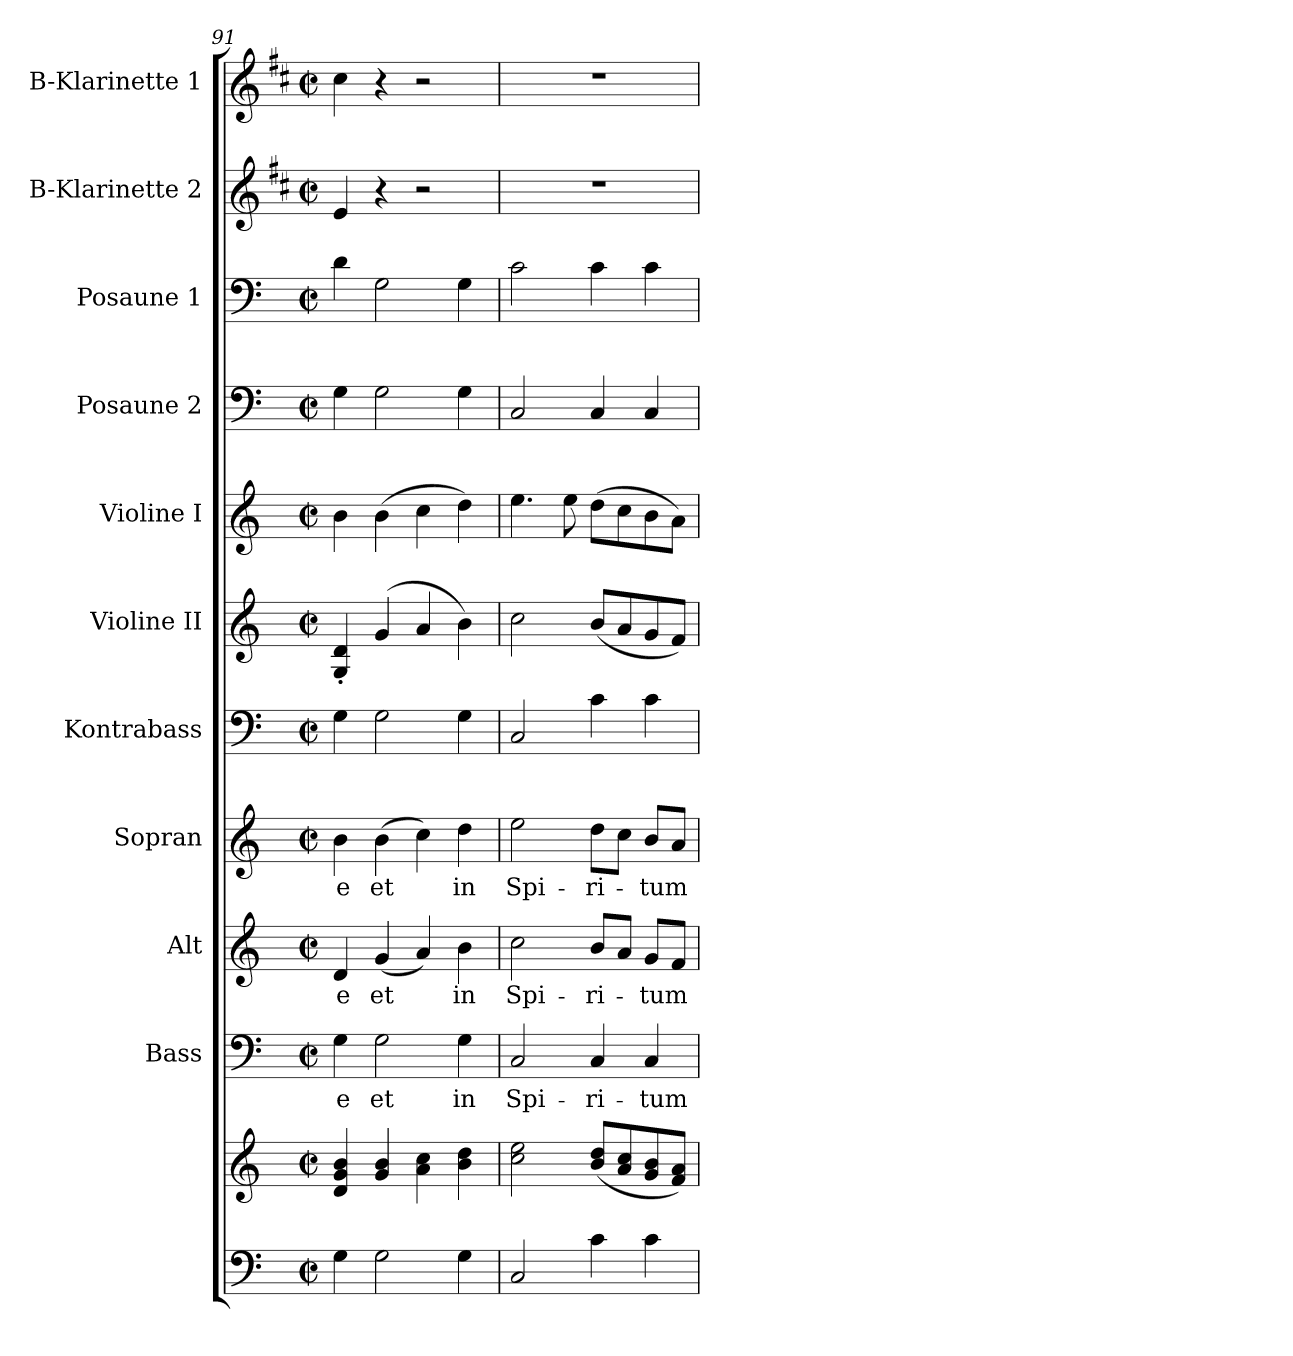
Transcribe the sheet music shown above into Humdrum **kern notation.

**kern	**kern	**kern	**text	**kern	**text	**kern	**text	**kern	**kern	**kern	**kern	**kern	**kern	**kern
*part11	*part11	*part10	*part10	*part9	*part9	*part8	*part8	*part7	*part6	*part5	*part4	*part3	*part2	*part1
*staff12	*staff11	*staff10	*staff10	*staff9	*staff9	*staff8	*staff8	*staff7	*staff6	*staff5	*staff4	*staff3	*staff2	*staff1
*	*	*I"Bass	*	*I"Alt	*	*I"Sopran	*	*I"Kontrabass	*I"Violine II	*I"Violine I	*I"Posaune 2	*I"Posaune 1	*I"B-Klarinette 2	*I"B-Klarinette 1
*	*	*I'B.	*	*I'A.	*	*I'S.	*	*I'Kb.	*I'Vl. II	*I'Vl. I	*I'Pos. 2	*I'Pos. 1	*I'B Kl. 2	*I'B Kl. 1
*clefF4	*clefG2	*clefF4	*	*clefG2	*	*clefG2	*	*clefF4	*clefG2	*clefG2	*clefF4	*clefF4	*clefG2	*clefG2
*	*	*	*	*	*	*	*	*ITrd7c12	*	*	*	*	*ITrd1c2	*ITrd1c2
*k[]	*k[]	*k[]	*	*k[]	*	*k[]	*	*k[]	*k[]	*k[]	*k[]	*k[]	*k[]	*k[]
*C:	*C:	*C:	*	*C:	*	*C:	*	*C:	*C:	*C:	*C:	*C:	*C:	*C:
*M2/2	*M2/2	*M2/2	*	*M2/2	*	*M2/2	*	*M2/2	*M2/2	*M2/2	*M2/2	*M2/2	*M2/2	*M2/2
*met(c|)	*met(c|)	*met(c|)	*	*met(c|)	*	*met(c|)	*	*met(c|)	*met(c|)	*met(c|)	*met(c|)	*met(c|)	*met(c|)	*met(c|)
=91	=91	=91	=91	=91	=91	=91	=91	=91	=91	=91	=91	=91	=91	=91
!	!	!	!LO:LY:b	!	!LO:LY:b	!	!LO:LY:b	!	!	!	!	!	!	!
4G\	4d/ 4g/ 4b/	4G\	-e	4d/	-e	4b\	-e	4GG\	4G/'< 4d/'<	4b\	4G\	4d\	4d/	4b\
!	!	!	!LO:LY:b	!	!LO:LY:b	!	!LO:LY:b	!	!	!	!	!	!	!
2G\	4g/ 4b/	2G\	et	(<4g/	et	(>4b\	et	2GG\	(4g/	(>4b\	2G\	2G\	4r	4r
.	4a\ 4cc\	.	.	4a/)	.	4cc\)	.	.	4a/	4cc\	.	.	2r	2r
!	!	!	!LO:LY:b	!	!LO:LY:b	!	!LO:LY:b	!	!	!	!	!	!	!
4G\	4b\ 4dd\	4G\	in	4b\	in	4dd\	in	4GG\	4b\)	4dd\)	4G\	4G\	.	.
=92	=92	=92	=92	=92	=92	=92	=92	=92	=92	=92	=92	=92	=92	=92
!	!	!	!LO:LY:b	!	!LO:LY:b	!	!LO:LY:b	!	!	!	!	!	!	!
2C/	2cc\ 2ee\	2C/	Spi-	2cc\	Spi-	2ee\	Spi-	2CC/	2cc\	4.ee\	2C/	2c\	1r	1r
.	.	.	.	.	.	.	.	.	.	8ee\	.	.	.	.
!	!	!	!LO:LY:b	!	!LO:LY:b	!	!LO:LY:b	!	!	!	!	!	!	!
4c\	(<8b/ 8dd/L	4C/	-ri-	8b/L	-ri-	8dd\L	-ri-	4C\	(<8b/L	(>8dd\L	4C/	4c\	.	.
.	8a/ 8cc/	.	.	8a/J	.	8cc\J	.	.	8a/	8cc\	.	.	.	.
!	!	!	!LO:LY:b	!	!LO:LY:b	!	!LO:LY:b	!	!	!	!	!	!	!
4c\	8g/ 8b/	4C/	-tum	8g/L	-tum	8b/L	-tum	4C\	8g/	8b\	4C/	4c\	.	.
.	8f/ 8a/J)	.	.	8f/J	.	8a/J	.	.	8f/J)	8a\J)	.	.	.	.
=	=	=	=	=	=	=	=	=	=	=	=	=	=	=
*-	*-	*-	*-	*-	*-	*-	*-	*-	*-	*-	*-	*-	*-	*-
